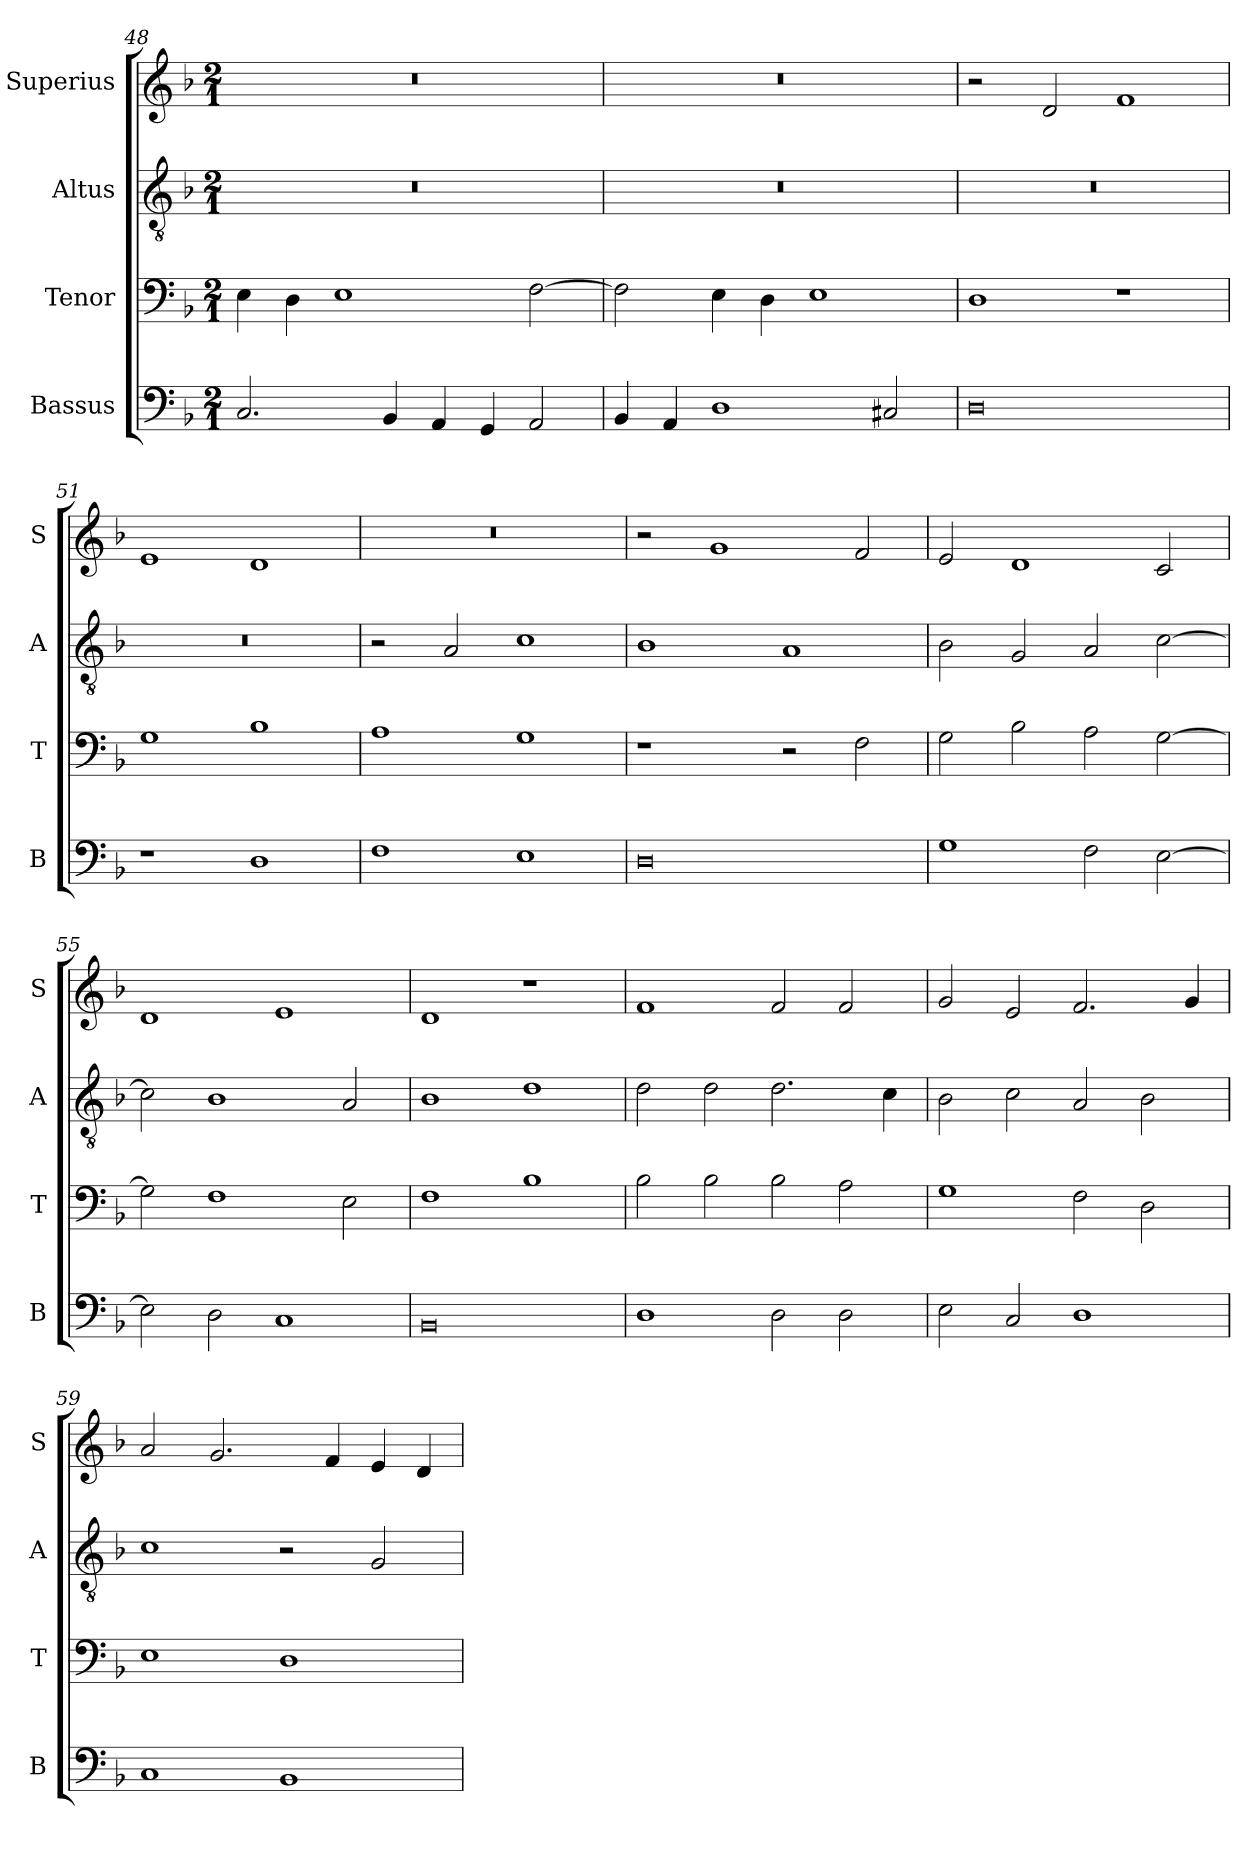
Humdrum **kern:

**kern	**kern	**kern	**kern
*part4	*part3	*part2	*part1
*staff4	*staff3	*staff2	*staff1
*I"Bassus	*I"Tenor	*I"Altus	*I"Superius
*I'B	*I'T	*I'A	*I'S
*clefF4	*clefF4	*clefGv2	*clefG2
*k[b-]	*k[b-]	*k[b-]	*k[b-]
*F:	*F:	*F:	*F:
*M2/1	*M2/1	*M2/1	*M2/1
=48	=48	=48	=48
2.C	4E	0r	0r
.	4D	.	.
.	1E	.	.
4BB-	.	.	.
4AA	.	.	.
4GG	.	.	.
2AA	[2F	.	.
=49	=49	=49	=49
4BB-	2F]	0r	0r
4AA	.	.	.
1D	4E	.	.
.	4D	.	.
.	1E	.	.
2C#X	.	.	.
=50	=50	=50	=50
0D	1D	0r	2r
.	.	.	2d
.	1r	.	1f
=51	=51	=51	=51
1r	1G	0r	1e
1D	1B-	.	1d
=52	=52	=52	=52
1F	1A	2r	0r
.	.	2A	.
1E	1G	1c	.
=53	=53	=53	=53
0D	1r	1B-	2r
.	.	.	1g
.	2r	1A	.
.	2F	.	2f
=54	=54	=54	=54
1G	2G	2B-	2e
.	2B-	2G	1d
2F	2A	2A	.
[2E	[2G	[2c	2c
=55	=55	=55	=55
2E]	2G]	2c]	1d
2D	1F	1B-	.
1C	.	.	1e
.	2E	2A	.
=56	=56	=56	=56
0BB-	1F	1B-	1d
.	1B-	1d	1r
=57	=57	=57	=57
1D	2B-	2d	1f
.	2B-	2d	.
2D	2B-	2.d	2f
2D	2A	.	2f
.	.	4c	.
=58	=58	=58	=58
2E	1G	2B-	2g
2C	.	2c	2e
1D	2F	2A	2.f
.	2D	2B-	.
.	.	.	4g
=59	=59	=59	=59
1C	1E	1c	2a
.	.	.	2.g
1BB-	1D	2r	.
.	.	.	4f
.	.	2G	4e
.	.	.	4d
=	=	=	=
*-	*-	*-	*-
